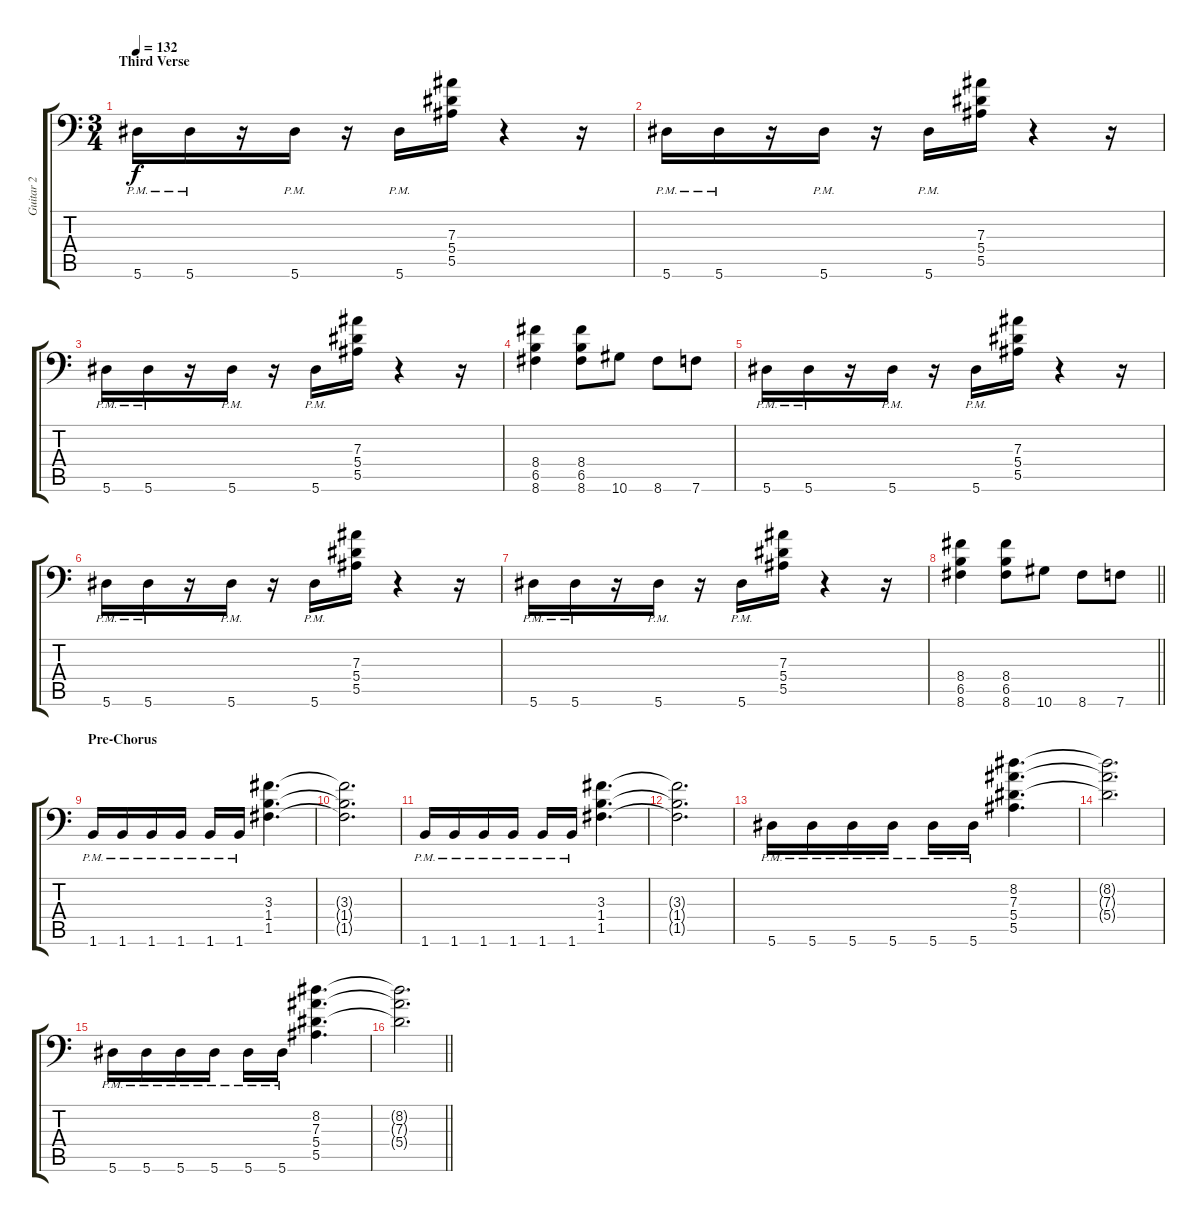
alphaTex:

\track ("Guitar 2" "Guitar 2") {instrument distortionguitar}
\staff {score tabs}
\tuning (C4 G3 Eb3 Bb2 F2 Bb1) {hide}
\ts (3 4)
\section ("" "Third Verse")
\tempo 132
\clef f4
\ks c
5.6{pm}.16{dy f} 5.6{pm}.16 r.16 5.6{pm}.16 r.16 5.6{pm}.16 (7.3 5.4 5.5).16 r.4 r.16 |
5.6{pm}.16 5.6{pm}.16 r.16 5.6{pm}.16 r.16 5.6{pm}.16 (7.3 5.4 5.5).16 r.4 r.16 |
5.6{pm}.16 5.6{pm}.16 r.16 5.6{pm}.16 r.16 5.6{pm}.16 (7.3 5.4 5.5).16 r.4 r.16 |
(8.4 6.5 8.6).4 (8.4 6.5 8.6).8 10.6.8 8.6.8 7.6.8 |
5.6{pm}.16 5.6{pm}.16 r.16 5.6{pm}.16 r.16 5.6{pm}.16 (7.3 5.4 5.5).16 r.4 r.16 |
5.6{pm}.16 5.6{pm}.16 r.16 5.6{pm}.16 r.16 5.6{pm}.16 (7.3 5.4 5.5).16 r.4 r.16 |
5.6{pm}.16 5.6{pm}.16 r.16 5.6{pm}.16 r.16 5.6{pm}.16 (7.3 5.4 5.5).16 r.4 r.16 |
\barLineRight lightlight
(8.4 6.5 8.6).4 (8.4 6.5 8.6).8 10.6.8 8.6.8 7.6.8 |
\section ("" "Pre-Chorus")
1.6{pm}.16 1.6{pm}.16 1.6{pm}.16 1.6{pm}.16 1.6{pm}.16 1.6{pm}.16 (3.3 1.4 1.5).4{d} |
(3.3{t} 1.4{t} 1.5{t}).2{d} |
1.6{pm}.16 1.6{pm}.16 1.6{pm}.16 1.6{pm}.16 1.6{pm}.16 1.6{pm}.16 (3.3 1.4 1.5).4{d} |
(3.3{t} 1.4{t} 1.5{t}).2{d} |
5.6{pm}.16 5.6{pm}.16 5.6{pm}.16 5.6{pm}.16 5.6{pm}.16 5.6{pm}.16 (8.2 7.3 5.4 5.5).4{d} |
(8.2{t} 7.3{t} 5.4{t}).2{d} |
5.6{pm}.16 5.6{pm}.16 5.6{pm}.16 5.6{pm}.16 5.6{pm}.16 5.6{pm}.16 (8.2 7.3 5.4 5.5).4{d} |
\barLineRight lightlight
(8.2{t} 7.3{t} 5.4{t}).2{d}
